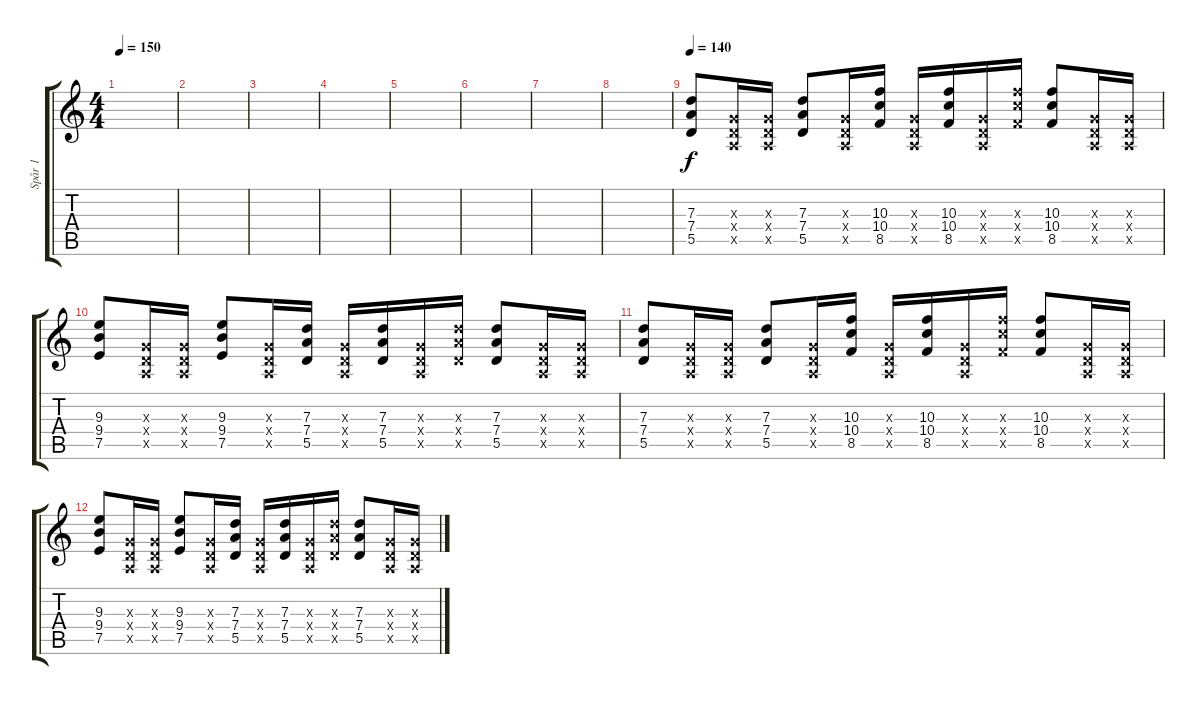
\track ("Spår 1" "Spår 1") {instrument distortionguitar}
\staff {score tabs}
\tuning (E4 B3 G3 D3 A2 E2) {hide}
\ts (4 4)
\tempo 150
\clef g2
\ks c
|
|
|
|
|
|
|
|
\tempo 140
(7.3 7.4 5.5).8 (0.3{x} 0.4{x} 0.5{x}).16 (0.3{x} 0.4{x} 0.5{x}).16 (7.3 7.4 5.5).8 (0.3{x} 0.4{x} 0.5{x}).16 (10.3 10.4 8.5).16 (0.3{x} 0.4{x} 0.5{x}).16 (10.3 10.4 8.5).16 (0.3{x} 0.4{x} 0.5{x}).16 (10.3{x} 10.4{x} 8.5{x}).16 (10.3 10.4 8.5).8 (0.3{x} 0.4{x} 0.5{x}).16 (0.3{x} 0.4{x} 0.5{x}).16 |
(9.3 9.4 7.5).8 (0.3{x} 0.4{x} 0.5{x}).16 (0.3{x} 0.4{x} 0.5{x}).16 (9.3 9.4 7.5).8 (0.3{x} 0.4{x} 0.5{x}).16 (7.3 7.4 5.5).16 (0.3{x} 0.4{x} 0.5{x}).16 (7.3 7.4 5.5).16 (0.3{x} 0.4{x} 0.5{x}).16 (7.3{x} 7.4{x} 5.5{x}).16 (7.3 7.4 5.5).8 (0.3{x} 0.4{x} 0.5{x}).16 (0.3{x} 0.4{x} 0.5{x}).16 |
(7.3 7.4 5.5).8 (0.3{x} 0.4{x} 0.5{x}).16 (0.3{x} 0.4{x} 0.5{x}).16 (7.3 7.4 5.5).8 (0.3{x} 0.4{x} 0.5{x}).16 (10.3 10.4 8.5).16 (0.3{x} 0.4{x} 0.5{x}).16 (10.3 10.4 8.5).16 (0.3{x} 0.4{x} 0.5{x}).16 (10.3{x} 10.4{x} 8.5{x}).16 (10.3 10.4 8.5).8 (0.3{x} 0.4{x} 0.5{x}).16 (0.3{x} 0.4{x} 0.5{x}).16 |
(9.3 9.4 7.5).8 (0.3{x} 0.4{x} 0.5{x}).16 (0.3{x} 0.4{x} 0.5{x}).16 (9.3 9.4 7.5).8 (0.3{x} 0.4{x} 0.5{x}).16 (7.3 7.4 5.5).16 (0.3{x} 0.4{x} 0.5{x}).16 (7.3 7.4 5.5).16 (0.3{x} 0.4{x} 0.5{x}).16 (7.3{x} 7.4{x} 5.5{x}).16 (7.3 7.4 5.5).8 (0.3{x} 0.4{x} 0.5{x}).16 (0.3{x} 0.4{x} 0.5{x}).16
